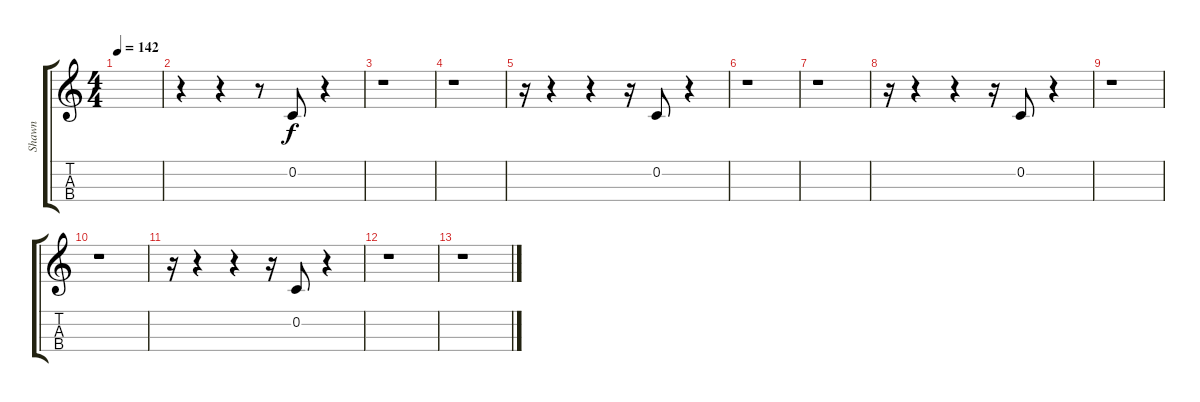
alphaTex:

\track ("Shawn" "Shawn") {instrument timpani}
\staff {score tabs}
\tuning (C5 C4 C3 C2) {hide}
\ts (4 4)
\tempo 142
\clef g2
\ks c
|
r.4 r.4 r.8 0.2.8 r.4 |
r.1 |
r.1 |
r.16 r.4 r.4 r.16 0.2.8 r.4 |
r.1 |
r.1 |
r.16 r.4 r.4 r.16 0.2.8 r.4 |
r.1 |
r.1 |
r.16 r.4 r.4 r.16 0.2.8 r.4 |
r.1 |
r.1
